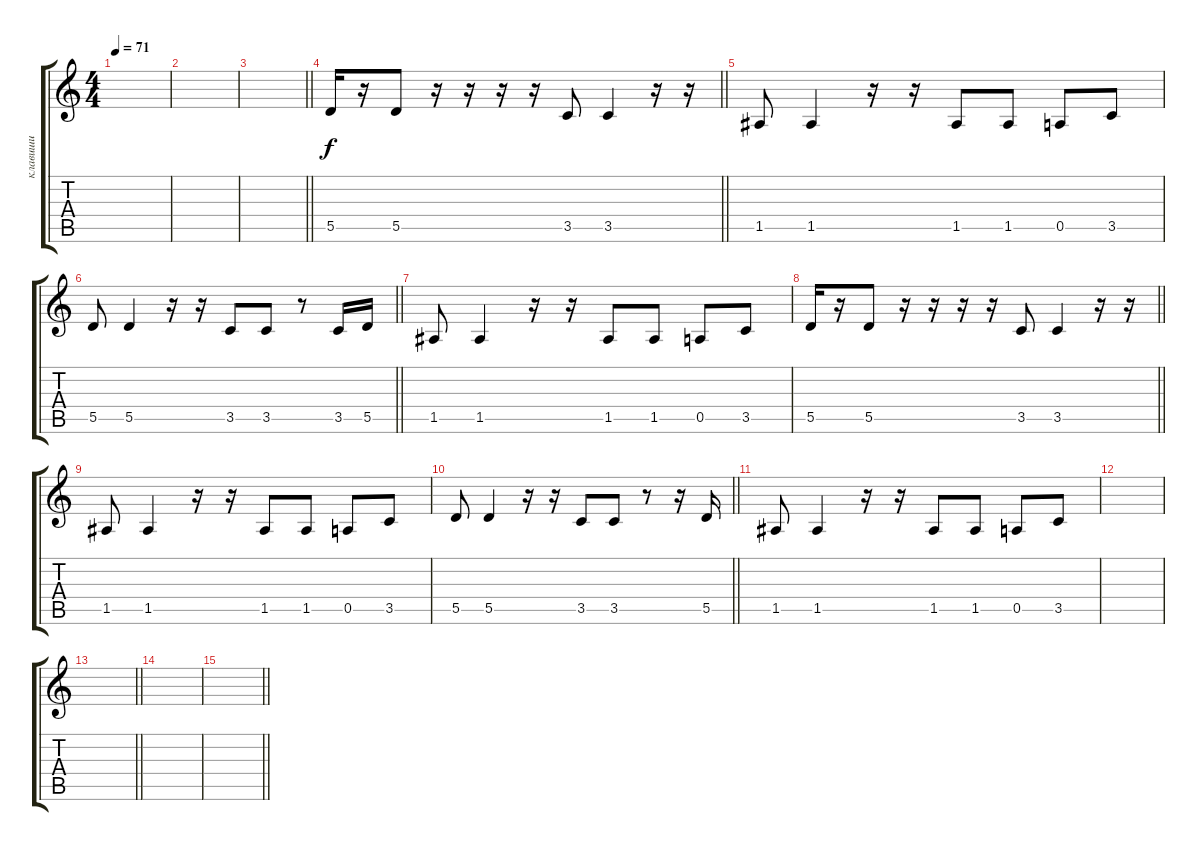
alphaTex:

\track ("клавиши" "клавиши") {instrument electricguitarmuted}
\staff {score tabs}
\tuning (E4 B3 G3 D3 A2 E2) {hide}
\ts (4 4)
\tempo 71
\clef g2
\ks c
|
|
\barLineRight lightlight
|
\barLineRight lightlight
5.5.16 r.16 5.5.8 r.16 r.16 r.16 r.16 3.5.8 3.5.4 r.16 r.16 |
1.5.8 1.5.4 r.16 r.16 1.5.8 1.5.8 0.5.8 3.5.8 |
\barLineRight lightlight
5.5.8 5.5.4 r.16 r.16 3.5.8 3.5.8 r.8 3.5.16 5.5.16 |
1.5.8 1.5.4 r.16 r.16 1.5.8 1.5.8 0.5.8 3.5.8 |
\barLineRight lightlight
5.5.16 r.16 5.5.8 r.16 r.16 r.16 r.16 3.5.8 3.5.4 r.16 r.16 |
1.5.8 1.5.4 r.16 r.16 1.5.8 1.5.8 0.5.8 3.5.8 |
\barLineRight lightlight
5.5.8 5.5.4 r.16 r.16 3.5.8 3.5.8 r.8 r.16 5.5.16 |
1.5.8 1.5.4 r.16 r.16 1.5.8 1.5.8 0.5.8 3.5.8 |
|
\barLineRight lightlight
|
|
\barLineRight lightlight
